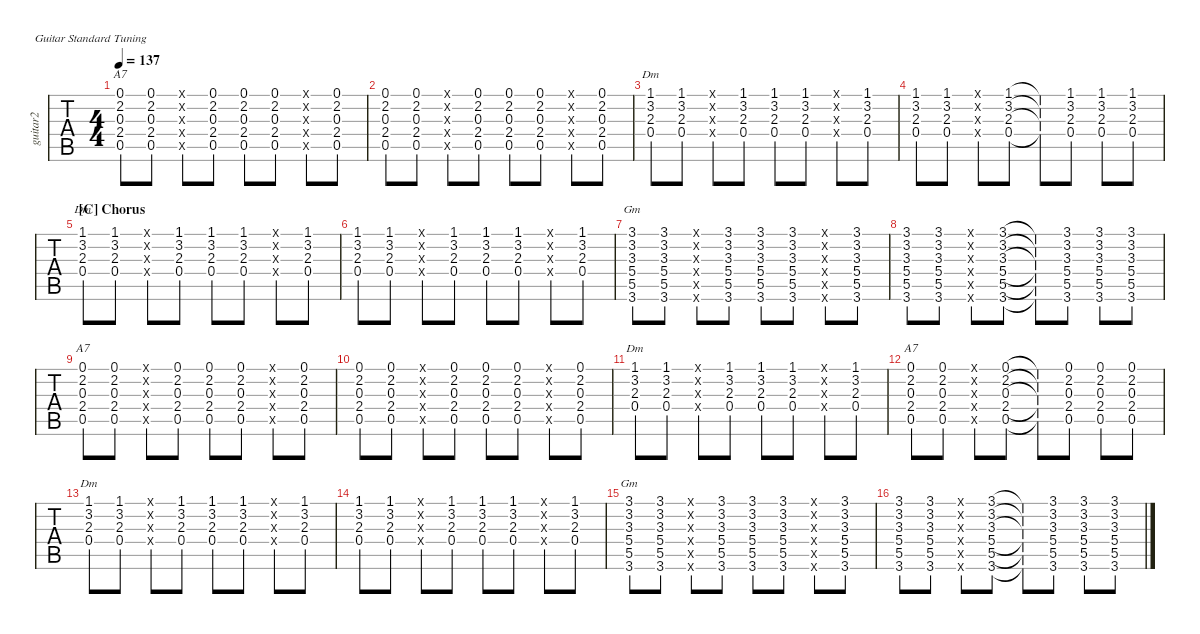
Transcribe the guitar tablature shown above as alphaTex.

\defaultSystemsLayout 4
\hideDynamics
\bracketExtendMode nobrackets
\track ("Guitar2" "guitar2") {defaultSystemsLayout 4 instrument electricguitarclean}
\staff {tabs}
\tuning (E4 B3 G3 D3 A2 E2)
\chord ("Dm" 1 3 2 0 x x) {showdiagram false showfingering false}
\chord ("A7" 0 2 0 2 0 x) {showdiagram false showfingering false}
\chord ("Gm" 3 3 3 5 5 3) {showdiagram false showfingering false barre (3 3 3)}
\ts (4 4)
\tempo 137
\clef g2
\ks f
(0.5{acc forcenatural} 2.4{acc forcenatural} 0.3{acc forcenatural} 2.2{acc b} 0.1{acc forcenatural}).8{ch "A7" dy mf} (0.5{acc forcenatural} 2.4{acc forcenatural} 0.3{acc forcenatural} 2.2{acc b} 0.1{acc forcenatural}).8 (0.5{x acc forcenatural} 2.4{x acc forcenatural} 0.3{x acc forcenatural} 2.2{x acc b} 0.1{x acc forcenatural}).8 (0.5{acc forcenatural} 2.4{acc forcenatural} 0.3{acc forcenatural} 2.2{acc b} 0.1{acc forcenatural}).8 (0.5{acc forcenatural} 2.4{acc forcenatural} 0.3{acc forcenatural} 2.2{acc b} 0.1{acc forcenatural}).8 (0.5{acc forcenatural} 2.4{acc forcenatural} 0.3{acc forcenatural} 2.2{acc b} 0.1{acc forcenatural}).8 (0.5{x acc forcenatural} 2.4{x acc forcenatural} 0.3{x acc forcenatural} 2.2{x acc b} 0.1{x acc forcenatural}).8 (0.5{acc forcenatural} 2.4{acc forcenatural} 0.3{acc forcenatural} 2.2{acc b} 0.1{acc forcenatural}).8 |
(0.5{acc forcenatural} 2.4{acc forcenatural} 0.3{acc forcenatural} 2.2{acc b} 0.1{acc forcenatural}).8 (0.5{acc forcenatural} 2.4{acc forcenatural} 0.3{acc forcenatural} 2.2{acc b} 0.1{acc forcenatural}).8 (0.5{x acc forcenatural} 2.4{x acc forcenatural} 0.3{x acc forcenatural} 2.2{x acc b} 0.1{x acc forcenatural}).8 (0.5{acc forcenatural} 2.4{acc forcenatural} 0.3{acc forcenatural} 2.2{acc b} 0.1{acc forcenatural}).8 (0.5{acc forcenatural} 2.4{acc forcenatural} 0.3{acc forcenatural} 2.2{acc b} 0.1{acc forcenatural}).8 (0.5{acc forcenatural} 2.4{acc forcenatural} 0.3{acc forcenatural} 2.2{acc b} 0.1{acc forcenatural}).8 (0.5{x acc forcenatural} 2.4{x acc forcenatural} 0.3{x acc forcenatural} 2.2{x acc b} 0.1{x acc forcenatural}).8 (0.5{acc forcenatural} 2.4{acc forcenatural} 0.3{acc forcenatural} 2.2{acc b} 0.1{acc forcenatural}).8 |
(0.4{acc forcenatural} 2.3{acc forcenatural} 3.2{acc forcenatural} 1.1{acc forcenatural}).8{ch "Dm"} (0.4{acc forcenatural} 2.3{acc forcenatural} 3.2{acc forcenatural} 1.1{acc forcenatural}).8 (0.4{x acc forcenatural} 2.3{x acc forcenatural} 3.2{x acc forcenatural} 1.1{x acc forcenatural}).8 (0.4{acc forcenatural} 2.3{acc forcenatural} 3.2{acc forcenatural} 1.1{acc forcenatural}).8 (0.4{acc forcenatural} 2.3{acc forcenatural} 3.2{acc forcenatural} 1.1{acc forcenatural}).8 (0.4{acc forcenatural} 2.3{acc forcenatural} 3.2{acc forcenatural} 1.1{acc forcenatural}).8 (0.4{x acc forcenatural} 2.3{x acc forcenatural} 3.2{x acc forcenatural} 1.1{x acc forcenatural}).8 (0.4{acc forcenatural} 2.3{acc forcenatural} 3.2{acc forcenatural} 1.1{acc forcenatural}).8 |
(0.4{acc forcenatural} 2.3{acc forcenatural} 3.2{acc forcenatural} 1.1{acc forcenatural}).8 (0.4{acc forcenatural} 2.3{acc forcenatural} 3.2{acc forcenatural} 1.1{acc forcenatural}).8 (0.4{x acc forcenatural} 2.3{x acc forcenatural} 3.2{x acc forcenatural} 1.1{x acc forcenatural}).8 (0.4{acc forcenatural} 2.3{acc forcenatural} 3.2{acc forcenatural} 1.1{acc forcenatural}).8 (0.4{t acc forcenatural} 2.3{t acc forcenatural} 3.2{t acc forcenatural} 1.1{t acc forcenatural}).8 (0.4{acc forcenatural} 2.3{acc forcenatural} 3.2{acc forcenatural} 1.1{acc forcenatural}).8 (0.4{acc forcenatural} 2.3{acc forcenatural} 3.2{acc forcenatural} 1.1{acc forcenatural}).8 (0.4{acc forcenatural} 2.3{acc forcenatural} 3.2{acc forcenatural} 1.1{acc forcenatural}).8 |
\section ("C" "Chorus")
(0.4{acc forcenatural} 2.3{acc forcenatural} 3.2{acc forcenatural} 1.1{acc forcenatural}).8{ch "Dm"} (0.4{acc forcenatural} 2.3{acc forcenatural} 3.2{acc forcenatural} 1.1{acc forcenatural}).8 (0.4{x acc forcenatural} 2.3{x acc forcenatural} 3.2{x acc forcenatural} 1.1{x acc forcenatural}).8 (0.4{acc forcenatural} 2.3{acc forcenatural} 3.2{acc forcenatural} 1.1{acc forcenatural}).8 (0.4{acc forcenatural} 2.3{acc forcenatural} 3.2{acc forcenatural} 1.1{acc forcenatural}).8 (0.4{acc forcenatural} 2.3{acc forcenatural} 3.2{acc forcenatural} 1.1{acc forcenatural}).8 (0.4{x acc forcenatural} 2.3{x acc forcenatural} 3.2{x acc forcenatural} 1.1{x acc forcenatural}).8 (0.4{acc forcenatural} 2.3{acc forcenatural} 3.2{acc forcenatural} 1.1{acc forcenatural}).8 |
(0.4{acc forcenatural} 2.3{acc forcenatural} 3.2{acc forcenatural} 1.1{acc forcenatural}).8 (0.4{acc forcenatural} 2.3{acc forcenatural} 3.2{acc forcenatural} 1.1{acc forcenatural}).8 (0.4{x acc forcenatural} 2.3{x acc forcenatural} 3.2{x acc forcenatural} 1.1{x acc forcenatural}).8 (0.4{acc forcenatural} 2.3{acc forcenatural} 3.2{acc forcenatural} 1.1{acc forcenatural}).8 (0.4{acc forcenatural} 2.3{acc forcenatural} 3.2{acc forcenatural} 1.1{acc forcenatural}).8 (0.4{acc forcenatural} 2.3{acc forcenatural} 3.2{acc forcenatural} 1.1{acc forcenatural}).8 (0.4{x acc forcenatural} 2.3{x acc forcenatural} 3.2{x acc forcenatural} 1.1{x acc forcenatural}).8 (0.4{acc forcenatural} 2.3{acc forcenatural} 3.2{acc forcenatural} 1.1{acc forcenatural}).8 |
(5.4{acc forcenatural} 3.3{acc b} 3.2{acc forcenatural} 3.1{acc forcenatural} 5.5{acc forcenatural} 3.6{acc forcenatural}).8{ch "Gm"} (5.4{acc forcenatural} 3.3{acc b} 3.2{acc forcenatural} 3.1{acc forcenatural} 5.5{acc forcenatural} 3.6{acc forcenatural}).8 (5.4{x acc forcenatural} 3.3{x acc b} 3.2{x acc forcenatural} 3.1{x acc forcenatural} 5.5{x acc forcenatural} 3.6{x acc forcenatural}).8 (5.4{acc forcenatural} 3.3{acc b} 3.2{acc forcenatural} 3.1{acc forcenatural} 5.5{acc forcenatural} 3.6{acc forcenatural}).8 (5.4{acc forcenatural} 3.3{acc b} 3.2{acc forcenatural} 3.1{acc forcenatural} 5.5{acc forcenatural} 3.6{acc forcenatural}).8 (5.4{acc forcenatural} 3.3{acc b} 3.2{acc forcenatural} 3.1{acc forcenatural} 5.5{acc forcenatural} 3.6{acc forcenatural}).8 (5.4{x acc forcenatural} 3.3{x acc b} 3.2{x acc forcenatural} 3.1{x acc forcenatural} 5.5{x acc forcenatural} 3.6{x acc forcenatural}).8 (5.4{acc forcenatural} 3.3{acc b} 3.2{acc forcenatural} 3.1{acc forcenatural} 5.5{acc forcenatural} 3.6{acc forcenatural}).8 |
(5.4{acc forcenatural} 3.3{acc b} 3.2{acc forcenatural} 3.1{acc forcenatural} 5.5{acc forcenatural} 3.6{acc forcenatural}).8 (5.4{acc forcenatural} 3.3{acc b} 3.2{acc forcenatural} 3.1{acc forcenatural} 5.5{acc forcenatural} 3.6{acc forcenatural}).8 (5.4{x acc forcenatural} 3.3{x acc b} 3.2{x acc forcenatural} 3.1{x acc forcenatural} 5.5{x acc forcenatural} 3.6{x acc forcenatural}).8 (5.4{acc forcenatural} 3.3{acc b} 3.2{acc forcenatural} 3.1{acc forcenatural} 5.5{acc forcenatural} 3.6{acc forcenatural}).8 (5.4{t acc forcenatural} 3.3{t acc b} 3.2{t acc forcenatural} 3.1{t acc forcenatural} 5.5{t acc forcenatural} 3.6{t acc forcenatural}).8 (5.4{acc forcenatural} 3.3{acc b} 3.2{acc forcenatural} 3.1{acc forcenatural} 5.5{acc forcenatural} 3.6{acc forcenatural}).8 (5.4{acc forcenatural} 3.3{acc b} 3.2{acc forcenatural} 3.1{acc forcenatural} 5.5{acc forcenatural} 3.6{acc forcenatural}).8 (5.4{acc forcenatural} 3.3{acc b} 3.2{acc forcenatural} 3.1{acc forcenatural} 5.5{acc forcenatural} 3.6{acc forcenatural}).8 |
(0.5{acc forcenatural} 2.4{acc forcenatural} 0.3{acc forcenatural} 2.2{acc b} 0.1{acc forcenatural}).8{ch "A7"} (0.5{acc forcenatural} 2.4{acc forcenatural} 0.3{acc forcenatural} 2.2{acc b} 0.1{acc forcenatural}).8 (0.5{x acc forcenatural} 2.4{x acc forcenatural} 0.3{x acc forcenatural} 2.2{x acc b} 0.1{x acc forcenatural}).8 (0.5{acc forcenatural} 2.4{acc forcenatural} 0.3{acc forcenatural} 2.2{acc b} 0.1{acc forcenatural}).8 (0.5{acc forcenatural} 2.4{acc forcenatural} 0.3{acc forcenatural} 2.2{acc b} 0.1{acc forcenatural}).8 (0.5{acc forcenatural} 2.4{acc forcenatural} 0.3{acc forcenatural} 2.2{acc b} 0.1{acc forcenatural}).8 (0.5{x acc forcenatural} 2.4{x acc forcenatural} 0.3{x acc forcenatural} 2.2{x acc b} 0.1{x acc forcenatural}).8 (0.5{acc forcenatural} 2.4{acc forcenatural} 0.3{acc forcenatural} 2.2{acc b} 0.1{acc forcenatural}).8 |
(0.5{acc forcenatural} 2.4{acc forcenatural} 0.3{acc forcenatural} 2.2{acc b} 0.1{acc forcenatural}).8 (0.5{acc forcenatural} 2.4{acc forcenatural} 0.3{acc forcenatural} 2.2{acc b} 0.1{acc forcenatural}).8 (0.5{x acc forcenatural} 2.4{x acc forcenatural} 0.3{x acc forcenatural} 2.2{x acc b} 0.1{x acc forcenatural}).8 (0.5{acc forcenatural} 2.4{acc forcenatural} 0.3{acc forcenatural} 2.2{acc b} 0.1{acc forcenatural}).8 (0.5{acc forcenatural} 2.4{acc forcenatural} 0.3{acc forcenatural} 2.2{acc b} 0.1{acc forcenatural}).8 (0.5{acc forcenatural} 2.4{acc forcenatural} 0.3{acc forcenatural} 2.2{acc b} 0.1{acc forcenatural}).8 (0.5{x acc forcenatural} 2.4{x acc forcenatural} 0.3{x acc forcenatural} 2.2{x acc b} 0.1{x acc forcenatural}).8 (0.5{acc forcenatural} 2.4{acc forcenatural} 0.3{acc forcenatural} 2.2{acc b} 0.1{acc forcenatural}).8 |
(0.4{acc forcenatural} 2.3{acc forcenatural} 3.2{acc forcenatural} 1.1{acc forcenatural}).8{ch "Dm"} (0.4{acc forcenatural} 2.3{acc forcenatural} 3.2{acc forcenatural} 1.1{acc forcenatural}).8 (0.4{x acc forcenatural} 2.3{x acc forcenatural} 3.2{x acc forcenatural} 1.1{x acc forcenatural}).8 (0.4{acc forcenatural} 2.3{acc forcenatural} 3.2{acc forcenatural} 1.1{acc forcenatural}).8 (0.4{acc forcenatural} 2.3{acc forcenatural} 3.2{acc forcenatural} 1.1{acc forcenatural}).8 (0.4{acc forcenatural} 2.3{acc forcenatural} 3.2{acc forcenatural} 1.1{acc forcenatural}).8 (0.4{x acc forcenatural} 2.3{x acc forcenatural} 3.2{x acc forcenatural} 1.1{x acc forcenatural}).8 (0.4{acc forcenatural} 2.3{acc forcenatural} 3.2{acc forcenatural} 1.1{acc forcenatural}).8 |
(0.5{acc forcenatural} 2.4{acc forcenatural} 0.3{acc forcenatural} 2.2{acc b} 0.1{acc forcenatural}).8{ch "A7"} (0.5{acc forcenatural} 2.4{acc forcenatural} 0.3{acc forcenatural} 2.2{acc b} 0.1{acc forcenatural}).8 (0.5{x acc forcenatural} 2.4{x acc forcenatural} 0.3{x acc forcenatural} 2.2{x acc b} 0.1{x acc forcenatural}).8 (0.5{acc forcenatural} 2.4{acc forcenatural} 0.3{acc forcenatural} 2.2{acc b} 0.1{acc forcenatural}).8 (0.5{t acc forcenatural} 2.4{t acc forcenatural} 0.3{t acc forcenatural} 2.2{t acc b} 0.1{t acc forcenatural}).8 (0.5{acc forcenatural} 2.4{acc forcenatural} 0.3{acc forcenatural} 2.2{acc b} 0.1{acc forcenatural}).8 (0.5{acc forcenatural} 2.4{acc forcenatural} 0.3{acc forcenatural} 2.2{acc b} 0.1{acc forcenatural}).8 (0.5{acc forcenatural} 2.4{acc forcenatural} 0.3{acc forcenatural} 2.2{acc b} 0.1{acc forcenatural}).8 |
(0.4{acc forcenatural} 2.3{acc forcenatural} 3.2{acc forcenatural} 1.1{acc forcenatural}).8{ch "Dm"} (0.4{acc forcenatural} 2.3{acc forcenatural} 3.2{acc forcenatural} 1.1{acc forcenatural}).8 (0.4{x acc forcenatural} 2.3{x acc forcenatural} 3.2{x acc forcenatural} 1.1{x acc forcenatural}).8 (0.4{acc forcenatural} 2.3{acc forcenatural} 3.2{acc forcenatural} 1.1{acc forcenatural}).8 (0.4{acc forcenatural} 2.3{acc forcenatural} 3.2{acc forcenatural} 1.1{acc forcenatural}).8 (0.4{acc forcenatural} 2.3{acc forcenatural} 3.2{acc forcenatural} 1.1{acc forcenatural}).8 (0.4{x acc forcenatural} 2.3{x acc forcenatural} 3.2{x acc forcenatural} 1.1{x acc forcenatural}).8 (0.4{acc forcenatural} 2.3{acc forcenatural} 3.2{acc forcenatural} 1.1{acc forcenatural}).8 |
(0.4{acc forcenatural} 2.3{acc forcenatural} 3.2{acc forcenatural} 1.1{acc forcenatural}).8 (0.4{acc forcenatural} 2.3{acc forcenatural} 3.2{acc forcenatural} 1.1{acc forcenatural}).8 (0.4{x acc forcenatural} 2.3{x acc forcenatural} 3.2{x acc forcenatural} 1.1{x acc forcenatural}).8 (0.4{acc forcenatural} 2.3{acc forcenatural} 3.2{acc forcenatural} 1.1{acc forcenatural}).8 (0.4{acc forcenatural} 2.3{acc forcenatural} 3.2{acc forcenatural} 1.1{acc forcenatural}).8 (0.4{acc forcenatural} 2.3{acc forcenatural} 3.2{acc forcenatural} 1.1{acc forcenatural}).8 (0.4{x acc forcenatural} 2.3{x acc forcenatural} 3.2{x acc forcenatural} 1.1{x acc forcenatural}).8 (0.4{acc forcenatural} 2.3{acc forcenatural} 3.2{acc forcenatural} 1.1{acc forcenatural}).8 |
(5.4{acc forcenatural} 3.3{acc b} 3.2{acc forcenatural} 3.1{acc forcenatural} 5.5{acc forcenatural} 3.6{acc forcenatural}).8{ch "Gm"} (5.4{acc forcenatural} 3.3{acc b} 3.2{acc forcenatural} 3.1{acc forcenatural} 5.5{acc forcenatural} 3.6{acc forcenatural}).8 (5.4{x acc forcenatural} 3.3{x acc b} 3.2{x acc forcenatural} 3.1{x acc forcenatural} 5.5{x acc forcenatural} 3.6{x acc forcenatural}).8 (5.4{acc forcenatural} 3.3{acc b} 3.2{acc forcenatural} 3.1{acc forcenatural} 5.5{acc forcenatural} 3.6{acc forcenatural}).8 (5.4{acc forcenatural} 3.3{acc b} 3.2{acc forcenatural} 3.1{acc forcenatural} 5.5{acc forcenatural} 3.6{acc forcenatural}).8 (5.4{acc forcenatural} 3.3{acc b} 3.2{acc forcenatural} 3.1{acc forcenatural} 5.5{acc forcenatural} 3.6{acc forcenatural}).8 (5.4{x acc forcenatural} 3.3{x acc b} 3.2{x acc forcenatural} 3.1{x acc forcenatural} 5.5{x acc forcenatural} 3.6{x acc forcenatural}).8 (5.4{acc forcenatural} 3.3{acc b} 3.2{acc forcenatural} 3.1{acc forcenatural} 5.5{acc forcenatural} 3.6{acc forcenatural}).8 |
(5.4{acc forcenatural} 3.3{acc b} 3.2{acc forcenatural} 3.1{acc forcenatural} 5.5{acc forcenatural} 3.6{acc forcenatural}).8 (5.4{acc forcenatural} 3.3{acc b} 3.2{acc forcenatural} 3.1{acc forcenatural} 5.5{acc forcenatural} 3.6{acc forcenatural}).8 (5.4{x acc forcenatural} 3.3{x acc b} 3.2{x acc forcenatural} 3.1{x acc forcenatural} 5.5{x acc forcenatural} 3.6{x acc forcenatural}).8 (5.4{acc forcenatural} 3.3{acc b} 3.2{acc forcenatural} 3.1{acc forcenatural} 5.5{acc forcenatural} 3.6{acc forcenatural}).8 (5.4{t acc forcenatural} 3.3{t acc b} 3.2{t acc forcenatural} 3.1{t acc forcenatural} 5.5{t acc forcenatural} 3.6{t acc forcenatural}).8 (5.4{acc forcenatural} 3.3{acc b} 3.2{acc forcenatural} 3.1{acc forcenatural} 5.5{acc forcenatural} 3.6{acc forcenatural}).8 (5.4{acc forcenatural} 3.3{acc b} 3.2{acc forcenatural} 3.1{acc forcenatural} 5.5{acc forcenatural} 3.6{acc forcenatural}).8 (5.4{acc forcenatural} 3.3{acc b} 3.2{acc forcenatural} 3.1{acc forcenatural} 5.5{acc forcenatural} 3.6{acc forcenatural}).8
